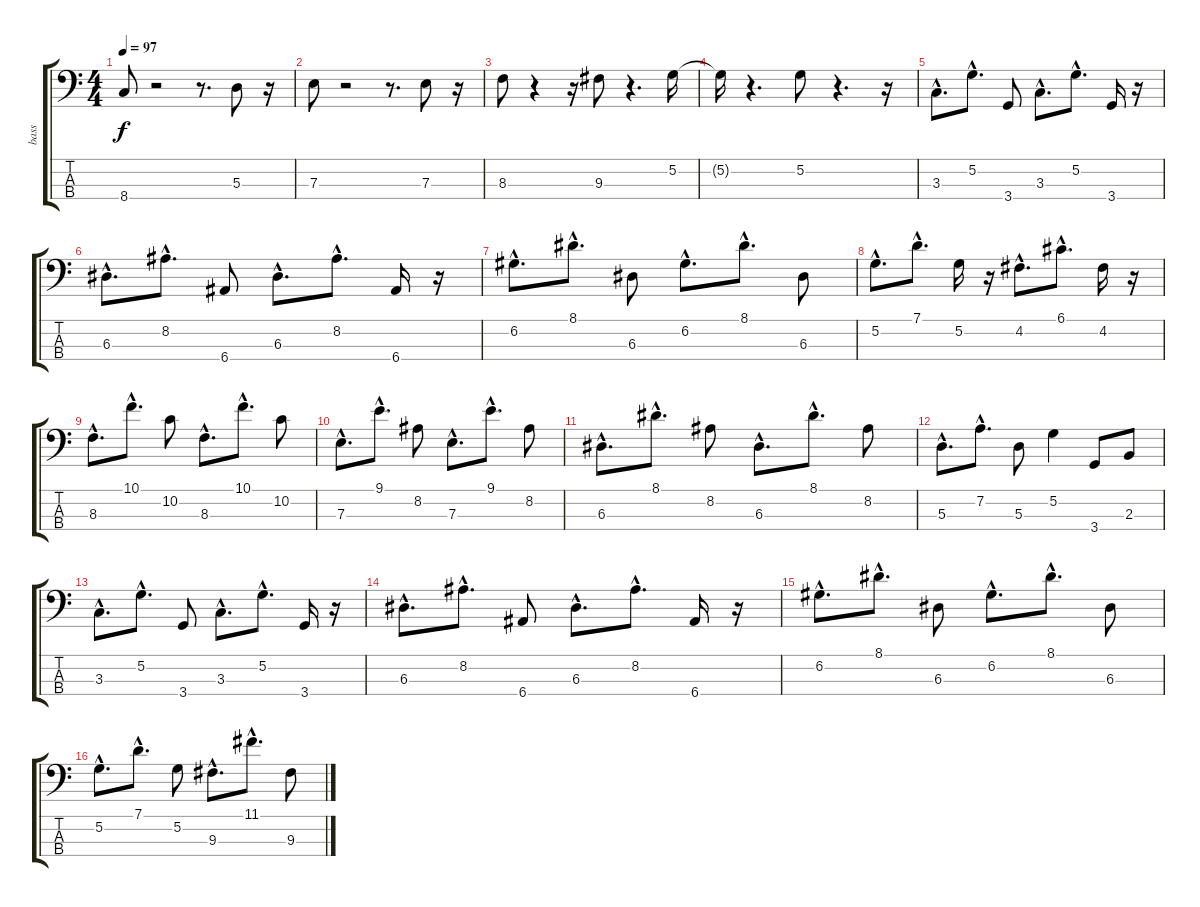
\track ("bass" "bass") {instrument acousticbass}
\staff {score tabs}
\tuning (G2 D2 A1 E1) {hide}
\ts (4 4)
\tempo 97
\clef f4
\ks c
8.4.8{dy f} r.2 r.8{d} 5.3.8 r.16 |
7.3.8 r.2 r.8{d} 7.3.8 r.16 |
8.3.8 r.4 r.16 9.3.8 r.4{d} 5.2.16 |
5.2{t}.16 r.4{d} 5.2.8 r.4{d} r.16 |
3.3{hac}.8{d} 5.2{hac}.8{d} 3.4.8 3.3{hac}.8{d} 5.2{hac}.8{d} 3.4.16 r.16 |
6.3{hac}.8{d} 8.2{hac}.8{d} 6.4.8 6.3{hac}.8{d} 8.2{hac}.8{d} 6.4.16 r.16 |
6.2{hac}.8{d} 8.1{hac}.8{d} 6.3.8 6.2{hac}.8{d} 8.1{hac}.8{d} 6.3.8 |
5.2{hac}.8{d} 7.1{hac}.8{d} 5.2.16 r.16 4.2{hac}.8{d} 6.1{hac}.8{d} 4.2.16 r.16 |
8.3{hac}.8{d} 10.1{hac}.8{d} 10.2.8 8.3{hac}.8{d} 10.1{hac}.8{d} 10.2.8 |
7.3{hac}.8{d} 9.1{hac}.8{d} 8.2.8 7.3{hac}.8{d} 9.1{hac}.8{d} 8.2.8 |
6.3{hac}.8{d} 8.1{hac}.8{d} 8.2.8 6.3{hac}.8{d} 8.1{hac}.8{d} 8.2.8 |
5.3{hac}.8{d} 7.2{hac}.8{d} 5.3.8 5.2.4 3.4.8 2.3.8 |
3.3{hac}.8{d} 5.2{hac}.8{d} 3.4.8 3.3{hac}.8{d} 5.2{hac}.8{d} 3.4.16 r.16 |
6.3{hac}.8{d} 8.2{hac}.8{d} 6.4.8 6.3{hac}.8{d} 8.2{hac}.8{d} 6.4.16 r.16 |
6.2{hac}.8{d} 8.1{hac}.8{d} 6.3.8 6.2{hac}.8{d} 8.1{hac}.8{d} 6.3.8 |
5.2{hac}.8{d} 7.1{hac}.8{d} 5.2.8 9.3{hac}.8{d} 11.1{hac}.8{d} 9.3.8
